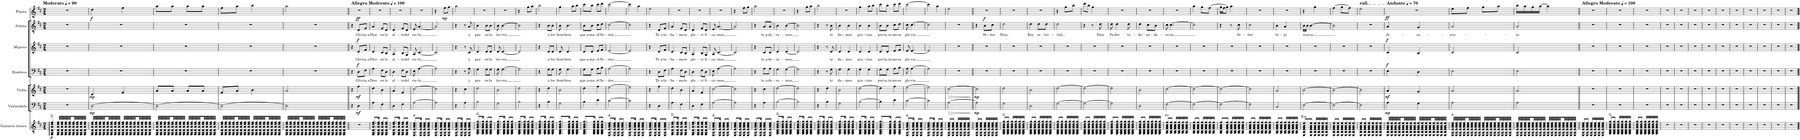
**kern	**dynam	**harte	**kern	**dynam	**kern	**dynam	**kern	**text	**dynam	**kern	**text	**dynam	**kern	**text	**dynam	**kern	**dynam
*part7	*part7	*part7	*part6	*part6	*part5	*part5	*part4	*part4	*part4	*part3	*part3	*part3	*part2	*part2	*part2	*part1	*part1
*staff7	*staff7	*	*staff6	*staff6	*staff5	*staff5	*staff4	*staff4	*staff4	*staff3	*staff3	*staff3	*staff2	*staff2	*staff2	*staff1	*staff1
*I"Guitarra clásica	*	*	*I"Violonchelo	*	*I"Violín	*	*I"Hombres	*	*	*I"Mujeres	*	*	*I"Solista	*	*	*I"Flauta	*
*I'Guit.	*	*	*I'Vc.	*	*I'Vln.	*	*I'H.	*	*	*	*	*	*I'Sl.	*	*	*I'Fl.	*
*clefGv2	*	*	*clefF4	*	*clefG2	*	*clefF4	*	*	*clefG2	*	*	*clefGv2	*	*	*clefG2	*
*k[f#c#]	*	*	*k[f#c#]	*	*k[f#c#]	*	*k[f#c#]	*	*	*k[f#c#]	*	*	*k[f#c#]	*	*	*k[f#c#]	*
*M2/4	*	*	*M2/4	*	*M2/4	*	*M2/4	*	*	*M2/4	*	*	*M2/4	*	*	*M2/4	*
*MM90	*	*	*MM90	*	*MM90	*	*MM90	*	*	*MM90	*	*	*MM90	*	*	*MM90	*
=1	=1	=1	=1	=1	=1	=1	=1	=1	=1	=1	=1	=1	=1	=1	=1	=1	=1
!	!	!	!	!	!	!	!	!	!	!	!	!	!	!	!	!LO:TX:a:B:t=Moderato	!
!	!LO:DY:b	!	!	!	!	!	!	!	!	!	!	!	!	!	!	!	!
4FF#/: 4AA/: 4D/: 4A/: 4d/: 4f#/:	p	D:maj	2r	.	2r	.	2r	.	.	2r	.	.	2r	.	.	2r	.
32FF#/ 32AA/ 32D/ 32A/ 32d/ 32f#/LLL	.	.	.	.	.	.	.	.	.	.	.	.	.	.	.	.	.
32FF#/ 32AA/ 32D/ 32A/ 32d/ 32f#/	.	.	.	.	.	.	.	.	.	.	.	.	.	.	.	.	.
32FF#/ 32AA/ 32D/ 32A/ 32d/ 32f#/	.	.	.	.	.	.	.	.	.	.	.	.	.	.	.	.	.
32FF#/ 32AA/ 32D/ 32A/ 32d/ 32f#/	.	.	.	.	.	.	.	.	.	.	.	.	.	.	.	.	.
32FF#/ 32AA/ 32D/ 32A/ 32d/ 32f#/	.	.	.	.	.	.	.	.	.	.	.	.	.	.	.	.	.
32FF#/ 32AA/ 32D/ 32A/ 32d/ 32f#/	.	.	.	.	.	.	.	.	.	.	.	.	.	.	.	.	.
32FF#/ 32AA/ 32D/ 32A/ 32d/ 32f#/	.	.	.	.	.	.	.	.	.	.	.	.	.	.	.	.	.
32FF#/ 32AA/ 32D/ 32A/ 32d/ 32f#/JJJ	.	.	.	.	.	.	.	.	.	.	.	.	.	.	.	.	.
=2	=2	=2	=2	=2	=2	=2	=2	=2	=2	=2	=2	=2	=2	=2	=2	=2	=2
!	!	!	!	!LO:DY:b	!	!LO:DY:b	!	!	!	!	!	!	!	!	!	!	!LO:DY:b
32FF#/ 32AA/ 32D/ 32A/ 32d/ 32f#/LLL	.	.	[2D\	mp	4d/	mp	2r	.	.	2r	.	.	2r	.	.	4dd\	f
32FF#/ 32AA/ 32D/ 32A/ 32d/ 32f#/	.	.	.	.	.	.	.	.	.	.	.	.	.	.	.	.	.
32FF#/ 32AA/ 32D/ 32A/ 32d/ 32f#/	.	.	.	.	.	.	.	.	.	.	.	.	.	.	.	.	.
32FF#/ 32AA/ 32D/ 32A/ 32d/ 32f#/	.	.	.	.	.	.	.	.	.	.	.	.	.	.	.	.	.
32FF#/ 32AA/ 32D/ 32A/ 32d/ 32f#/	.	.	.	.	.	.	.	.	.	.	.	.	.	.	.	.	.
32FF#/ 32AA/ 32D/ 32A/ 32d/ 32f#/	.	.	.	.	.	.	.	.	.	.	.	.	.	.	.	.	.
32FF#/ 32AA/ 32D/ 32A/ 32d/ 32f#/	.	.	.	.	.	.	.	.	.	.	.	.	.	.	.	.	.
32FF#/ 32AA/ 32D/ 32A/ 32d/ 32f#/JJJ	.	.	.	.	.	.	.	.	.	.	.	.	.	.	.	.	.
32FF#/ 32AA/ 32D/ 32A/ 32d/ 32f#/LLL	.	.	.	.	4f#/	.	.	.	.	.	.	.	.	.	.	4ff#\	.
32FF#/ 32AA/ 32D/ 32A/ 32d/ 32f#/	.	.	.	.	.	.	.	.	.	.	.	.	.	.	.	.	.
32FF#/ 32AA/ 32D/ 32A/ 32d/ 32f#/	.	.	.	.	.	.	.	.	.	.	.	.	.	.	.	.	.
32FF#/ 32AA/ 32D/ 32A/ 32d/ 32f#/	.	.	.	.	.	.	.	.	.	.	.	.	.	.	.	.	.
32FF#/ 32AA/ 32D/ 32A/ 32d/ 32f#/	.	.	.	.	.	.	.	.	.	.	.	.	.	.	.	.	.
32FF#/ 32AA/ 32D/ 32A/ 32d/ 32f#/	.	.	.	.	.	.	.	.	.	.	.	.	.	.	.	.	.
32FF#/ 32AA/ 32D/ 32A/ 32d/ 32f#/	.	.	.	.	.	.	.	.	.	.	.	.	.	.	.	.	.
32FF#/ 32AA/ 32D/ 32A/ 32d/ 32f#/JJJ	.	.	.	.	.	.	.	.	.	.	.	.	.	.	.	.	.
=3	=3	=3	=3	=3	=3	=3	=3	=3	=3	=3	=3	=3	=3	=3	=3	=3	=3
32FF#/ 32AA/ 32D/ 32A/ 32d/ 32f#/LLL	.	.	2D\_	.	8a/L	.	2r	.	.	2r	.	.	2r	.	.	8aa\L	.
32FF#/ 32AA/ 32D/ 32A/ 32d/ 32f#/	.	.	.	.	.	.	.	.	.	.	.	.	.	.	.	.	.
32FF#/ 32AA/ 32D/ 32A/ 32d/ 32f#/	.	.	.	.	.	.	.	.	.	.	.	.	.	.	.	.	.
32FF#/ 32AA/ 32D/ 32A/ 32d/ 32f#/	.	.	.	.	.	.	.	.	.	.	.	.	.	.	.	.	.
32FF#/ 32AA/ 32D/ 32A/ 32d/ 32f#/	.	.	.	.	8a/J	.	.	.	.	.	.	.	.	.	.	8aa\J	.
32FF#/ 32AA/ 32D/ 32A/ 32d/ 32f#/	.	.	.	.	.	.	.	.	.	.	.	.	.	.	.	.	.
32FF#/ 32AA/ 32D/ 32A/ 32d/ 32f#/	.	.	.	.	.	.	.	.	.	.	.	.	.	.	.	.	.
32FF#/ 32AA/ 32D/ 32A/ 32d/ 32f#/JJJ	.	.	.	.	.	.	.	.	.	.	.	.	.	.	.	.	.
32FF#/ 32AA/ 32D/ 32A/ 32d/ 32f#/LLL	.	.	.	.	8a/L	.	.	.	.	.	.	.	.	.	.	8aa\L	.
32FF#/ 32AA/ 32D/ 32A/ 32d/ 32f#/	.	.	.	.	.	.	.	.	.	.	.	.	.	.	.	.	.
32FF#/ 32AA/ 32D/ 32A/ 32d/ 32f#/	.	.	.	.	.	.	.	.	.	.	.	.	.	.	.	.	.
32FF#/ 32AA/ 32D/ 32A/ 32d/ 32f#/	.	.	.	.	.	.	.	.	.	.	.	.	.	.	.	.	.
32FF#/ 32AA/ 32D/ 32A/ 32d/ 32f#/	.	.	.	.	8a/J	.	.	.	.	.	.	.	.	.	.	8aa\J	.
32FF#/ 32AA/ 32D/ 32A/ 32d/ 32f#/	.	.	.	.	.	.	.	.	.	.	.	.	.	.	.	.	.
32FF#/ 32AA/ 32D/ 32A/ 32d/ 32f#/	.	.	.	.	.	.	.	.	.	.	.	.	.	.	.	.	.
32FF#/ 32AA/ 32D/ 32A/ 32d/ 32f#/JJJ	.	.	.	.	.	.	.	.	.	.	.	.	.	.	.	.	.
=4	=4	=4	=4	=4	=4	=4	=4	=4	=4	=4	=4	=4	=4	=4	=4	=4	=4
32FF#/ 32AA/ 32D/ 32A/ 32d/ 32f#/LLL	.	.	2D\_	.	8f#/L	.	2r	.	.	2r	.	.	2r	.	.	8ff#\L	.
32FF#/ 32AA/ 32D/ 32A/ 32d/ 32f#/	.	.	.	.	.	.	.	.	.	.	.	.	.	.	.	.	.
32FF#/ 32AA/ 32D/ 32A/ 32d/ 32f#/	.	.	.	.	.	.	.	.	.	.	.	.	.	.	.	.	.
32FF#/ 32AA/ 32D/ 32A/ 32d/ 32f#/	.	.	.	.	.	.	.	.	.	.	.	.	.	.	.	.	.
32FF#/ 32AA/ 32D/ 32A/ 32d/ 32f#/	.	.	.	.	8a/J	.	.	.	.	.	.	.	.	.	.	8aa\J	.
32FF#/ 32AA/ 32D/ 32A/ 32d/ 32f#/	.	.	.	.	.	.	.	.	.	.	.	.	.	.	.	.	.
32FF#/ 32AA/ 32D/ 32A/ 32d/ 32f#/	.	.	.	.	.	.	.	.	.	.	.	.	.	.	.	.	.
32FF#/ 32AA/ 32D/ 32A/ 32d/ 32f#/JJJ	.	.	.	.	.	.	.	.	.	.	.	.	.	.	.	.	.
32FF#/ 32AA/ 32D/ 32A/ 32d/ 32f#/LLL	.	.	.	.	4b\	.	.	.	.	.	.	.	.	.	.	4bb\	.
32FF#/ 32AA/ 32D/ 32A/ 32d/ 32f#/	.	.	.	.	.	.	.	.	.	.	.	.	.	.	.	.	.
32FF#/ 32AA/ 32D/ 32A/ 32d/ 32f#/	.	.	.	.	.	.	.	.	.	.	.	.	.	.	.	.	.
32FF#/ 32AA/ 32D/ 32A/ 32d/ 32f#/	.	.	.	.	.	.	.	.	.	.	.	.	.	.	.	.	.
32FF#/ 32AA/ 32D/ 32A/ 32d/ 32f#/	.	.	.	.	.	.	.	.	.	.	.	.	.	.	.	.	.
32FF#/ 32AA/ 32D/ 32A/ 32d/ 32f#/	.	.	.	.	.	.	.	.	.	.	.	.	.	.	.	.	.
32FF#/ 32AA/ 32D/ 32A/ 32d/ 32f#/	.	.	.	.	.	.	.	.	.	.	.	.	.	.	.	.	.
32FF#/ 32AA/ 32D/ 32A/ 32d/ 32f#/JJJ	.	.	.	.	.	.	.	.	.	.	.	.	.	.	.	.	.
=5	=5	=5	=5	=5	=5	=5	=5	=5	=5	=5	=5	=5	=5	=5	=5	=5	=5
32FF#/ 32AA/ 32D/ 32A/ 32d/ 32f#/LLL	.	.	2D\]	.	2a/	.	2r	.	.	2r	.	.	2r	.	.	2aa\	.
32FF#/ 32AA/ 32D/ 32A/ 32d/ 32f#/	.	.	.	.	.	.	.	.	.	.	.	.	.	.	.	.	.
32FF#/ 32AA/ 32D/ 32A/ 32d/ 32f#/	.	.	.	.	.	.	.	.	.	.	.	.	.	.	.	.	.
32FF#/ 32AA/ 32D/ 32A/ 32d/ 32f#/	.	.	.	.	.	.	.	.	.	.	.	.	.	.	.	.	.
32FF#/ 32AA/ 32D/ 32A/ 32d/ 32f#/	.	.	.	.	.	.	.	.	.	.	.	.	.	.	.	.	.
32FF#/ 32AA/ 32D/ 32A/ 32d/ 32f#/	.	.	.	.	.	.	.	.	.	.	.	.	.	.	.	.	.
32FF#/ 32AA/ 32D/ 32A/ 32d/ 32f#/	.	.	.	.	.	.	.	.	.	.	.	.	.	.	.	.	.
32FF#/ 32AA/ 32D/ 32A/ 32d/ 32f#/JJJ	.	.	.	.	.	.	.	.	.	.	.	.	.	.	.	.	.
32FF#/ 32AA/ 32D/ 32A/ 32d/ 32f#/LLL	.	.	.	.	.	.	.	.	.	.	.	.	.	.	.	.	.
32FF#/ 32AA/ 32D/ 32A/ 32d/ 32f#/	.	.	.	.	.	.	.	.	.	.	.	.	.	.	.	.	.
32FF#/ 32AA/ 32D/ 32A/ 32d/ 32f#/	.	.	.	.	.	.	.	.	.	.	.	.	.	.	.	.	.
32FF#/ 32AA/ 32D/ 32A/ 32d/ 32f#/	.	.	.	.	.	.	.	.	.	.	.	.	.	.	.	.	.
32FF#/ 32AA/ 32D/ 32A/ 32d/ 32f#/	.	.	.	.	.	.	.	.	.	.	.	.	.	.	.	.	.
32FF#/ 32AA/ 32D/ 32A/ 32d/ 32f#/	.	.	.	.	.	.	.	.	.	.	.	.	.	.	.	.	.
32FF#/ 32AA/ 32D/ 32A/ 32d/ 32f#/	.	.	.	.	.	.	.	.	.	.	.	.	.	.	.	.	.
32FF#/ 32AA/ 32D/ 32A/ 32d/ 32f#/JJJ	.	.	.	.	.	.	.	.	.	.	.	.	.	.	.	.	.
=6||	=6||	=6||	=6||	=6||	=6||	=6||	=6||	=6||	=6||	=6||	=6||	=6||	=6||	=6||	=6||	=6||	=6||
*	*	*	*	*	*	*	*	*	*	*	*	*	*	*	*	*MM100	*
!	!	!	!	!	!	!	!	!	!	!	!	!	!	!	!	!LO:TX:a:B:t=Allegro Moderato	!
2r	.	.	4r	.	4r	.	4r	.	.	4r	.	.	4r	.	.	2r	.
!	!	!	!	!LO:DY:b	!	!LO:DY:b	!	!LO:LY:b	!LO:DY:a	!	!LO:LY:b	!LO:DY:a	!	!LO:LY:b	!LO:DY:a	!	!
.	.	.	4D\	mf	4ff#\	mf	8D\L	Glo	f	8d/L	Glo	f	8D/L	Glo	ff	.	.
!	!	!	!	!	!	!	!	!LO:LY:b	!	!	!LO:LY:b	!	!	!LO:LY:b	!	!	!
.	.	.	.	.	.	.	8F#\J	ria a	.	8f#/J	ria a	.	8F#/J	ria a	.	.	.
=7	=7	=7	=7	=7	=7	=7	=7	=7	=7	=7	=7	=7	=7	=7	=7	=7	=7
!	!	!	!	!	!	!	!	!LO:LY:b	!	!	!LO:LY:b	!	!	!LO:LY:b	!	!	!
8.FF#/ 8.AA/ 8.D/ 8.A/ 8.d/ 8.f#/L	.	.	4A\	.	4dd\	.	4A\	Dios	.	4d/	Dios	.	4A/	Dios	.	2r	.
16FF#/ 16AA/ 16D/ 16A/ 16d/ 16f#/Jk	.	.	.	.	.	.	.	.	.	.	.	.	.	.	.	.	.
!	!	!	!	!	!	!	!	!LO:LY:b	!	!	!LO:LY:b	!	!	!LO:LY:b	!	!	!
8FF#/ 8AA/ 8D/ 8A/ 8d/ 8f#/L	.	.	4F#\	.	4b\	.	8F#\L	en	.	8c#/L	en	.	8F#/L	en	.	.	.
!	!	!	!	!	!	!	!	!LO:LY:b	!	!	!LO:LY:b	!	!	!LO:LY:b	!	!	!
8FF#/ 8AA/ 8D/ 8A/ 8d/ 8f#/J	.	.	.	.	.	.	8D\J	lo	.	8B/J	lo	.	8D/J	lo	.	.	.
=8	=8	=8	=8	=8	=8	=8	=8	=8	=8	=8	=8	=8	=8	=8	=8	=8	=8
!	!	!	!	!	!	!	!	!LO:LY:b	!	!	!LO:LY:b	!	!	!LO:LY:b	!	!	!
8.FF#/ 8.AA/ 8.D/ 8.A/ 8.d/ 8.f#/L	.	.	4D\	.	4a/	.	4D\	al-	.	4A/	al-	.	4D/	al-	.	2r	.
16FF#/ 16AA/ 16D/ 16A/ 16d/ 16f#/Jk	.	.	.	.	.	.	.	.	.	.	.	.	.	.	.	.	.
!	!	!	!	!	!	!	!	!LO:LY:b	!	!	!LO:LY:b	!	!	!LO:LY:b	!	!	!
8FF#/ 8AA/ 8D/ 8A/ 8d/ 8f#/L	.	.	4F#\	.	4f#/	.	8F#\L	-to	.	8B/L	-to	.	8F#/L	-to	.	.	.
!	!	!	!	!	!	!	!	!LO:LY:b	!	!	!LO:LY:b	!	!	!LO:LY:b	!	!	!
8FF#/ 8AA/ 8D/ 8A/ 8d/ 8f#/J	.	.	.	.	.	.	8D\J	del	.	8G/J	del	.	8D/J	del	.	.	.
=9	=9	=9	=9	=9	=9	=9	=9	=9	=9	=9	=9	=9	=9	=9	=9	=9	=9
!	!	!	!	!	!	!	!	!LO:LY:b	!	!	!LO:LY:b	!	!	!LO:LY:b	!	!	!
8.EE/ 8.AA/ 8.E/ 8.A/ 8.c#/ 8.e/L	.	A:maj	[2A\	.	[2cc#\	.	8E\	cie-	.	8A/	cie-	.	8E/	cie-	.	2r	.
!	!	!	!	!	!	!	!	!LO:LY:b	!	!	!LO:LY:b	!	!	!LO:LY:b	!	!	!
.	.	.	.	.	.	.	[4.A\	-lo	.	[4.c#/	-lo	.	[4.A/	-lo	.	.	.
16EE/ 16AA/ 16E/ 16A/ 16c#/ 16e/Jk	.	.	.	.	.	.	.	.	.	.	.	.	.	.	.	.	.
8EE/ 8AA/ 8E/ 8A/ 8c#/ 8e/L	.	.	.	.	.	.	.	.	.	.	.	.	.	.	.	.	.
8EE/ 8AA/ 8E/ 8A/ 8c#/ 8e/J	.	.	.	.	.	.	.	.	.	.	.	.	.	.	.	.	.
=10	=10	=10	=10	=10	=10	=10	=10	=10	=10	=10	=10	=10	=10	=10	=10	=10	=10
8.EE/ 8.AA/ 8.E/ 8.A/ 8.c#/ 8.e/L	.	.	2A\]	.	2cc#\]	.	2A\]	.	.	2c#/]	.	.	2A/]	.	.	4r	.
16EE/ 16AA/ 16E/ 16A/ 16c#/ 16e/Jk	.	.	.	.	.	.	.	.	.	.	.	.	.	.	.	.	.
!	!	!	!	!	!	!	!	!	!	!	!	!	!	!	!	!	!LO:DY:b
8EE/ 8AA/ 8E/ 8A/ 8c#/ 8e/L	.	.	.	.	.	.	.	.	.	.	.	.	.	.	.	8ff#\L	mp
8EE/ 8AA/ 8E/ 8A/ 8c#/ 8e/J	.	.	.	.	.	.	.	.	.	.	.	.	.	.	.	8gg\J	.
=11	=11	=11	=11	=11	=11	=11	=11	=11	=11	=11	=11	=11	=11	=11	=11	=11	=11
8.EE/ 8.AA/ 8.E/ 8.A/ 8.c#/ 8.e/L	.	.	4r	.	4r	.	4r	.	.	4r	.	.	4r	.	.	2aa\	.
16EE/ 16AA/ 16E/ 16A/ 16c#/ 16e/Jk	.	.	.	.	.	.	.	.	.	.	.	.	.	.	.	.	.
8EE/ 8AA/ 8E/ 8A/ 8c#/ 8e/L	.	.	4A\	.	4cc#\	.	8r	.	.	8r	.	.	8r	.	.	.	.
!	!	!	!	!	!	!	!	!LO:LY:b	!	!	!LO:LY:b	!	!	!LO:LY:b	!	!	!
8EE/ 8AA/ 8E/ 8A/ 8c#/ 8e/J	.	.	.	.	.	.	8A\	y	.	8c#/	y	.	8A/	y	.	.	.
=12	=12	=12	=12	=12	=12	=12	=12	=12	=12	=12	=12	=12	=12	=12	=12	=12	=12
!	!	!	!	!	!	!	!	!LO:LY:b	!	!	!LO:LY:b	!	!	!LO:LY:b	!	!	!
8.GG/ 8.BB/ 8.D/ 8.G/ 8.B/ 8.d/ 8.g/L	.	G:maj	2B\	.	2dd\	.	4G\	paz	.	4d/	paz	.	4B\	paz	.	2r	.
16GG/ 16BB/ 16D/ 16G/ 16B/ 16d/ 16g/Jk	.	.	.	.	.	.	.	.	.	.	.	.	.	.	.	.	.
!	!	!	!	!	!	!	!	!LO:LY:b	!	!	!LO:LY:b	!	!	!LO:LY:b	!	!	!
8GG/ 8BB/ 8D/ 8G/ 8B/ 8d/ 8g/L	.	.	.	.	.	.	8G\L	en	.	8d/L	en	.	8B\L	en	.	.	.
!	!	!	!	!	!	!	!	!LO:LY:b	!	!	!LO:LY:b	!	!	!LO:LY:b	!	!	!
8GG/ 8BB/ 8D/ 8G/ 8B/ 8d/ 8g/J	.	.	.	.	.	.	8G\J	la	.	8d/J	la	.	8B\J	la	.	.	.
=13	=13	=13	=13	=13	=13	=13	=13	=13	=13	=13	=13	=13	=13	=13	=13	=13	=13
!	!	!	!	!	!	!	!	!LO:LY:b	!	!	!LO:LY:b	!	!	!LO:LY:b	!	!	!
8.GG/ 8.BB/ 8.D/ 8.G/ 8.B/ 8.d/ 8.g/L	.	.	2G\	.	2b\	.	8G\	tie-	.	8d/	tie-	.	8B\	tie-	.	2r	.
!	!	!	!	!	!	!	!	!LO:LY:b	!	!	!LO:LY:b	!	!	!LO:LY:b	!	!	!
.	.	.	.	.	.	.	[4.G\	-rra	.	[4.d/	-rra	.	[4.B\	-rra	.	.	.
16GG/ 16BB/ 16D/ 16G/ 16B/ 16d/ 16g/Jk	.	.	.	.	.	.	.	.	.	.	.	.	.	.	.	.	.
8GG/ 8BB/ 8D/ 8G/ 8B/ 8d/ 8g/L	.	.	.	.	.	.	.	.	.	.	.	.	.	.	.	.	.
8GG/ 8BB/ 8D/ 8G/ 8B/ 8d/ 8g/J	.	.	.	.	.	.	.	.	.	.	.	.	.	.	.	.	.
=14	=14	=14	=14	=14	=14	=14	=14	=14	=14	=14	=14	=14	=14	=14	=14	=14	=14
8.GG/ 8.BB/ 8.D/ 8.G/ 8.B/ 8.d/ 8.g/L	.	.	2B\	.	2dd\	.	2G\]	.	.	2d/]	.	.	2B\]	.	.	4r	.
16GG/ 16BB/ 16D/ 16G/ 16B/ 16d/ 16g/Jk	.	.	.	.	.	.	.	.	.	.	.	.	.	.	.	.	.
8GG/ 8BB/ 8D/ 8G/ 8B/ 8d/ 8g/L	.	.	.	.	.	.	.	.	.	.	.	.	.	.	.	8gg\L	.
8GG/ 8BB/ 8D/ 8G/ 8B/ 8d/ 8g/J	.	.	.	.	.	.	.	.	.	.	.	.	.	.	.	8aa\J	.
=15	=15	=15	=15	=15	=15	=15	=15	=15	=15	=15	=15	=15	=15	=15	=15	=15	=15
8.GG/ 8.BB/ 8.D/ 8.G/ 8.B/ 8.d/ 8.g/L	.	.	4r	.	4r	.	4r	.	.	4r	.	.	4r	.	.	2bb\	.
16GG/ 16BB/ 16D/ 16G/ 16B/ 16d/ 16g/Jk	.	.	.	.	.	.	.	.	.	.	.	.	.	.	.	.	.
!	!	!	!	!	!	!	!	!LO:LY:b	!	!	!LO:LY:b	!	!	!LO:LY:b	!	!	!
8GG/ 8BB/ 8D/ 8G/ 8B/ 8d/ 8g/L	.	.	4B\	.	4dd\	.	8G\L	a	.	8d/L	a	.	8B\L	a	.	.	.
!	!	!	!	!	!	!	!	!LO:LY:b	!	!	!LO:LY:b	!	!	!LO:LY:b	!	!	!
8GG/ 8BB/ 8D/ 8G/ 8B/ 8d/ 8g/J	.	.	.	.	.	.	8G\J	los	.	8d/J	los	.	8B\J	los	.	.	.
=16	=16	=16	=16	=16	=16	=16	=16	=16	=16	=16	=16	=16	=16	=16	=16	=16	=16
!	!	!	!	!	!	!	!	!LO:LY:b	!	!	!LO:LY:b	!	!	!LO:LY:b	!	!	!
8.GG/ 8.BB/ 8.D/ 8.G/ 8.B/ 8.d/ 8.g/L	.	.	2G\	.	2b\	.	8G\	hom-	.	8d/	hom-	.	8B\	hom-	.	4gg\	.
!	!	!	!	!	!	!	!	!LO:LY:b	!	!	!LO:LY:b	!	!	!LO:LY:b	!	!	!
.	.	.	.	.	.	.	4.G\	-bres	.	4.d/	-bres	.	4.B\	-bres	.	.	.
16GG/ 16BB/ 16D/ 16G/ 16B/ 16d/ 16g/Jk	.	.	.	.	.	.	.	.	.	.	.	.	.	.	.	.	.
8GG/ 8BB/ 8D/ 8G/ 8B/ 8d/ 8g/L	.	.	.	.	.	.	.	.	.	.	.	.	.	.	.	8aa\L	.
8GG/ 8BB/ 8D/ 8G/ 8B/ 8d/ 8g/J	.	.	.	.	.	.	.	.	.	.	.	.	.	.	.	8bb\J	.
=17	=17	=17	=17	=17	=17	=17	=17	=17	=17	=17	=17	=17	=17	=17	=17	=17	=17
!	!	!	!	!	!	!	!	!LO:LY:b	!	!	!LO:LY:b	!	!	!LO:LY:b	!	!	!
8.GG/ 8.BB/ 8.D/ 8.G/ 8.B/ 8.d/ 8.g/L	.	.	4B\	.	4dd\	.	8G\L	que a	.	8d/L	que a	.	8B\L	que a	.	8ccc#\L	.
!	!	!	!	!	!	!	!	!LO:LY:b	!	!	!LO:LY:b	!	!	!LO:LY:b	!	!	!
.	.	.	.	.	.	.	8G\J	-ma	.	8d/J	-ma	.	8B\J	-ma	.	8bb\J	.
16GG/ 16BB/ 16D/ 16G/ 16B/ 16d/ 16g/Jk	.	.	.	.	.	.	.	.	.	.	.	.	.	.	.	.	.
!	!	!	!	!	!	!	!	!LO:LY:b	!	!	!LO:LY:b	!	!	!LO:LY:b	!	!	!
8GG/ 8BB/ 8D/ 8G/ 8B/ 8d/ 8g/L	.	.	4d\	.	4ff#\	.	8A\L	el	.	8e/L	el	.	8c#\L	el	.	8ccc#\L	.
!	!	!	!	!	!	!	!	!LO:LY:b	!	!	!LO:LY:b	!	!	!LO:LY:b	!	!	!
8GG/ 8BB/ 8D/ 8G/ 8B/ 8d/ 8g/J	.	.	.	.	.	.	8B\J	Se-	.	8f#/J	Se-	.	8d\J	Se-	.	8ddd\J	.
=18	=18	=18	=18	=18	=18	=18	=18	=18	=18	=18	=18	=18	=18	=18	=18	=18	=18
!	!	!	!	!	!	!	!	!LO:LY:b	!	!	!LO:LY:b	!	!	!LO:LY:b	!	!	!
8.EE/ 8.AA/ 8.E/ 8.A/ 8.c#/ 8.e/L	.	A:maj	[2c#\	.	[2ee\	.	[2A\	-ñor.	.	[2e/	-ñor.	.	[2c#\	-ñor.	.	[2ccc#\	.
16EE/ 16AA/ 16E/ 16A/ 16c#/ 16e/Jk	.	.	.	.	.	.	.	.	.	.	.	.	.	.	.	.	.
8EE/ 8AA/ 8E/ 8A/ 8c#/ 8e/L	.	.	.	.	.	.	.	.	.	.	.	.	.	.	.	.	.
8EE/ 8AA/ 8E/ 8A/ 8c#/ 8e/J	.	.	.	.	.	.	.	.	.	.	.	.	.	.	.	.	.
=19	=19	=19	=19	=19	=19	=19	=19	=19	=19	=19	=19	=19	=19	=19	=19	=19	=19
8.EE/ 8.AA/ 8.E/ 8.A/ 8.c#/ 8.e/L	.	.	2c#\]	.	2ee\]	.	2A\]	.	.	2e/]	.	.	2c#\]	.	.	4ccc#\]	.
16EE/ 16AA/ 16E/ 16A/ 16c#/ 16e/Jk	.	.	.	.	.	.	.	.	.	.	.	.	.	.	.	.	.
8EE/ 8AA/ 8E/ 8A/ 8c#/ 8e/L	.	.	.	.	.	.	.	.	.	.	.	.	.	.	.	4aa\	.
8EE/ 8AA/ 8E/ 8A/ 8c#/ 8e/J	.	.	.	.	.	.	.	.	.	.	.	.	.	.	.	.	.
=20	=20	=20	=20	=20	=20	=20	=20	=20	=20	=20	=20	=20	=20	=20	=20	=20	=20
8.EE/ 8.AA/ 8.E/ 8.A/ 8.c#/ 8.e/L	.	.	4r	.	4r	.	4r	.	.	4r	.	.	4r	.	.	2ee\	.
16EE/ 16AA/ 16E/ 16A/ 16c#/ 16e/Jk	.	.	.	.	.	.	.	.	.	.	.	.	.	.	.	.	.
!	!	!	!	!	!	!	!	!LO:LY:b	!	!	!LO:LY:b	!	!	!LO:LY:b	!	!	!
8EE/ 8AA/ 8E/ 8A/ 8c#/ 8e/L	.	.	4D\	.	4ff#\	.	8D\L	Te a	.	8d/L	Te a	.	8D/L	Te a	.	.	.
!	!	!	!	!	!	!	!	!LO:LY:b	!	!	!LO:LY:b	!	!	!LO:LY:b	!	!	!
8EE/ 8AA/ 8E/ 8A/ 8c#/ 8e/J	.	.	.	.	.	.	8F#\J	-la-	.	8f#/J	-la-	.	8F#/J	-la-	.	.	.
=21	=21	=21	=21	=21	=21	=21	=21	=21	=21	=21	=21	=21	=21	=21	=21	=21	=21
!	!	!	!	!	!	!	!	!LO:LY:b	!	!	!LO:LY:b	!	!	!LO:LY:b	!	!	!
8.FF#/ 8.AA/ 8.D/ 8.A/ 8.d/ 8.f#/L	.	D:maj	4A\	.	4dd\	.	4A\	-ba-	.	4d/	-ba-	.	4A/	-ba-	.	2r	.
16FF#/ 16AA/ 16D/ 16A/ 16d/ 16f#/Jk	.	.	.	.	.	.	.	.	.	.	.	.	.	.	.	.	.
!	!	!	!	!	!	!	!	!LO:LY:b	!	!	!LO:LY:b	!	!	!LO:LY:b	!	!	!
8FF#/ 8AA/ 8D/ 8A/ 8d/ 8f#/L	.	.	4F#\	.	4b\	.	8F#\L	-mo	.	8c#/L	-mo	.	8F#/L	-mo	.	.	.
!	!	!	!	!	!	!	!	!LO:LY:b	!	!	!LO:LY:b	!	!	!LO:LY:b	!	!	!
8FF#/ 8AA/ 8D/ 8A/ 8d/ 8f#/J	.	.	.	.	.	.	8D\J	te	.	8B/J	te	.	8D/J	te	.	.	.
=22	=22	=22	=22	=22	=22	=22	=22	=22	=22	=22	=22	=22	=22	=22	=22	=22	=22
!	!	!	!	!	!	!	!	!LO:LY:b	!	!	!LO:LY:b	!	!	!LO:LY:b	!	!	!
8.FF#/ 8.AA/ 8.D/ 8.A/ 8.d/ 8.f#/L	.	.	4D\	.	4a/	.	4D\	glo-	.	4A/	glo-	.	4D/	glo-	.	2r	.
16FF#/ 16AA/ 16D/ 16A/ 16d/ 16f#/Jk	.	.	.	.	.	.	.	.	.	.	.	.	.	.	.	.	.
!	!	!	!	!	!	!	!	!LO:LY:b	!	!	!LO:LY:b	!	!	!LO:LY:b	!	!	!
8FF#/ 8AA/ 8D/ 8A/ 8d/ 8f#/L	.	.	4F#\	.	4f#/	.	8F#\L	-ri-	.	8B/L	-ri-	.	8F#/L	-ri-	.	.	.
!	!	!	!	!	!	!	!	!LO:LY:b	!	!	!LO:LY:b	!	!	!LO:LY:b	!	!	!
8FF#/ 8AA/ 8D/ 8A/ 8d/ 8f#/J	.	.	.	.	.	.	8D\J	-fi-	.	8G/J	-fi-	.	8D/J	-fi-	.	.	.
=23	=23	=23	=23	=23	=23	=23	=23	=23	=23	=23	=23	=23	=23	=23	=23	=23	=23
!	!	!	!	!	!	!	!	!LO:LY:b	!	!	!LO:LY:b	!	!	!LO:LY:b	!	!	!
8.EE/ 8.AA/ 8.E/ 8.A/ 8.c#/ 8.e/L	.	A:maj	[2A\	.	[2cc#\	.	8E\	-ca-	.	8A/	-ca-	.	8E/	-ca-	.	2r	.
!	!	!	!	!	!	!	!	!LO:LY:b	!	!	!LO:LY:b	!	!	!LO:LY:b	!	!	!
.	.	.	.	.	.	.	[4.A\	-mos	.	[4.c#/	-mos	.	[4.A/	-mos	.	.	.
16EE/ 16AA/ 16E/ 16A/ 16c#/ 16e/Jk	.	.	.	.	.	.	.	.	.	.	.	.	.	.	.	.	.
8EE/ 8AA/ 8E/ 8A/ 8c#/ 8e/L	.	.	.	.	.	.	.	.	.	.	.	.	.	.	.	.	.
8EE/ 8AA/ 8E/ 8A/ 8c#/ 8e/J	.	.	.	.	.	.	.	.	.	.	.	.	.	.	.	.	.
=24	=24	=24	=24	=24	=24	=24	=24	=24	=24	=24	=24	=24	=24	=24	=24	=24	=24
8.EE/ 8.AA/ 8.E/ 8.A/ 8.c#/ 8.e/L	.	.	2A\]	.	2cc#\]	.	2A\]	.	.	2c#/]	.	.	2A/]	.	.	4r	.
16EE/ 16AA/ 16E/ 16A/ 16c#/ 16e/Jk	.	.	.	.	.	.	.	.	.	.	.	.	.	.	.	.	.
8EE/ 8AA/ 8E/ 8A/ 8c#/ 8e/L	.	.	.	.	.	.	.	.	.	.	.	.	.	.	.	8ff#\L	.
8EE/ 8AA/ 8E/ 8A/ 8c#/ 8e/J	.	.	.	.	.	.	.	.	.	.	.	.	.	.	.	8gg\J	.
=25	=25	=25	=25	=25	=25	=25	=25	=25	=25	=25	=25	=25	=25	=25	=25	=25	=25
8.EE/ 8.AA/ 8.E/ 8.A/ 8.c#/ 8.e/L	.	.	4r	.	4r	.	4r	.	.	4r	.	.	4r	.	.	2aa\	.
16EE/ 16AA/ 16E/ 16A/ 16c#/ 16e/Jk	.	.	.	.	.	.	.	.	.	.	.	.	.	.	.	.	.
!	!	!	!	!	!	!	!	!LO:LY:b	!	!	!LO:LY:b	!	!	!LO:LY:b	!	!	!
8EE/ 8AA/ 8E/ 8A/ 8c#/ 8e/L	.	.	4A\	.	4cc#\	.	8A\L	te a	.	8c#/L	te a	.	8A/L	te a	.	.	.
!	!	!	!	!	!	!	!	!LO:LY:b	!	!	!LO:LY:b	!	!	!LO:LY:b	!	!	!
8EE/ 8AA/ 8E/ 8A/ 8c#/ 8e/J	.	.	.	.	.	.	8A\J	-do-	.	8c#/J	-do-	.	8A/J	-do-	.	.	.
=26	=26	=26	=26	=26	=26	=26	=26	=26	=26	=26	=26	=26	=26	=26	=26	=26	=26
!	!	!	!	!	!	!	!	!LO:LY:b	!	!	!LO:LY:b	!	!	!LO:LY:b	!	!	!
8.GG/ 8.BB/ 8.D/ 8.G/ 8.B/ 8.d/ 8.g/L	.	G:maj	[2B\	.	[2dd\	.	4G\	-ra-	.	4d/	-ra-	.	4B\	-ra-	.	2r	.
16GG/ 16BB/ 16D/ 16G/ 16B/ 16d/ 16g/Jk	.	.	.	.	.	.	.	.	.	.	.	.	.	.	.	.	.
!	!	!	!	!	!	!	!	!LO:LY:b	!	!	!LO:LY:b	!	!	!LO:LY:b	!	!	!
8GG/ 8BB/ 8D/ 8G/ 8B/ 8d/ 8g/L	.	.	.	.	.	.	[4G\	-mos,	.	[4d/	-mos,	.	[4B\	-mos,	.	.	.
8GG/ 8BB/ 8D/ 8G/ 8B/ 8d/ 8g/J	.	.	.	.	.	.	.	.	.	.	.	.	.	.	.	.	.
=27	=27	=27	=27	=27	=27	=27	=27	=27	=27	=27	=27	=27	=27	=27	=27	=27	=27
8.GG/ 8.BB/ 8.D/ 8.G/ 8.B/ 8.d/ 8.g/L	.	.	2B\]	.	2dd\]	.	2G\]	.	.	2d/]	.	.	2B\]	.	.	4r	.
16GG/ 16BB/ 16D/ 16G/ 16B/ 16d/ 16g/Jk	.	.	.	.	.	.	.	.	.	.	.	.	.	.	.	.	.
8GG/ 8BB/ 8D/ 8G/ 8B/ 8d/ 8g/L	.	.	.	.	.	.	.	.	.	.	.	.	.	.	.	8gg\L	.
8GG/ 8BB/ 8D/ 8G/ 8B/ 8d/ 8g/J	.	.	.	.	.	.	.	.	.	.	.	.	.	.	.	8aa\J	.
=28	=28	=28	=28	=28	=28	=28	=28	=28	=28	=28	=28	=28	=28	=28	=28	=28	=28
8.GG/ 8.BB/ 8.D/ 8.G/ 8.B/ 8.d/ 8.g/L	.	.	4r	.	4r	.	4r	.	.	4r	.	.	4r	.	.	2bb\	.
16GG/ 16BB/ 16D/ 16G/ 16B/ 16d/ 16g/Jk	.	.	.	.	.	.	.	.	.	.	.	.	.	.	.	.	.
8GG/ 8BB/ 8D/ 8G/ 8B/ 8d/ 8g/L	.	.	4B\	.	4dd\	.	8r	.	.	8r	.	.	8r	.	.	.	.
!	!	!	!	!	!	!	!	!LO:LY:b	!	!	!LO:LY:b	!	!	!LO:LY:b	!	!	!
8GG/ 8BB/ 8D/ 8G/ 8B/ 8d/ 8g/J	.	.	.	.	.	.	8G\	te	.	8d/	te	.	8B\	te	.	.	.
=29	=29	=29	=29	=29	=29	=29	=29	=29	=29	=29	=29	=29	=29	=29	=29	=29	=29
!	!	!	!	!	!	!	!	!LO:LY:b	!	!	!LO:LY:b	!	!	!LO:LY:b	!	!	!
8.GG/ 8.BB/ 8.D/ 8.G/ 8.B/ 8.d/ 8.g/L	.	.	2G\	.	2b\	.	4G\	da-	.	4d/	da-	.	4B\	da-	.	2r	.
16GG/ 16BB/ 16D/ 16G/ 16B/ 16d/ 16g/Jk	.	.	.	.	.	.	.	.	.	.	.	.	.	.	.	.	.
!	!	!	!	!	!	!	!	!LO:LY:b	!	!	!LO:LY:b	!	!	!LO:LY:b	!	!	!
8GG/ 8BB/ 8D/ 8G/ 8B/ 8d/ 8g/L	.	.	.	.	.	.	4G\	-mos	.	4d/	-mos	.	4B\	-mos	.	.	.
8GG/ 8BB/ 8D/ 8G/ 8B/ 8d/ 8g/J	.	.	.	.	.	.	.	.	.	.	.	.	.	.	.	.	.
=30	=30	=30	=30	=30	=30	=30	=30	=30	=30	=30	=30	=30	=30	=30	=30	=30	=30
!	!	!	!	!	!	!	!	!LO:LY:b	!	!	!LO:LY:b	!	!	!LO:LY:b	!	!	!
8.GG/ 8.BB/ 8.D/ 8.G/ 8.B/ 8.d/ 8.g/L	.	.	[2B\	.	[2dd\	.	4G\	gra-	.	4d/	gra-	.	4B\	gra-	.	4gg\	.
16GG/ 16BB/ 16D/ 16G/ 16B/ 16d/ 16g/Jk	.	.	.	.	.	.	.	.	.	.	.	.	.	.	.	.	.
!	!	!	!	!	!	!	!	!LO:LY:b	!	!	!LO:LY:b	!	!	!LO:LY:b	!	!	!
8GG/ 8BB/ 8D/ 8G/ 8B/ 8d/ 8g/L	.	.	.	.	.	.	4G\	-cias	.	4d/	-cias	.	4B\	-cias	.	8aa\L	.
8GG/ 8BB/ 8D/ 8G/ 8B/ 8d/ 8g/J	.	.	.	.	.	.	.	.	.	.	.	.	.	.	.	8bb\J	.
=31	=31	=31	=31	=31	=31	=31	=31	=31	=31	=31	=31	=31	=31	=31	=31	=31	=31
!	!	!	!	!	!	!	!	!LO:LY:b	!	!	!LO:LY:b	!	!	!LO:LY:b	!	!	!
8.GG/ 8.BB/ 8.D/ 8.G/ 8.B/ 8.d/ 8.g/L	.	.	4B\]	.	4dd\]	.	8G\L	por	.	8d/L	por	.	8B\L	por	.	8ccc#\L	.
!	!	!	!	!	!	!	!	!LO:LY:b	!	!	!LO:LY:b	!	!	!LO:LY:b	!	!	!
.	.	.	.	.	.	.	8G\J	tu in	.	8d/J	tu in	.	8B\J	tu in	.	8bb\J	.
16GG/ 16BB/ 16D/ 16G/ 16B/ 16d/ 16g/Jk	.	.	.	.	.	.	.	.	.	.	.	.	.	.	.	.	.
!	!	!	!	!	!	!	!	!LO:LY:b	!	!	!LO:LY:b	!	!	!LO:LY:b	!	!	!
8GG/ 8BB/ 8D/ 8G/ 8B/ 8d/ 8g/L	.	.	4d\	.	4ff#\	.	8A\L	-me-	.	8e/L	-me-	.	8c#\L	-me-	.	8ccc#\L	.
!	!	!	!	!	!	!	!	!LO:LY:b	!	!	!LO:LY:b	!	!	!LO:LY:b	!	!	!
8GG/ 8BB/ 8D/ 8G/ 8B/ 8d/ 8g/J	.	.	.	.	.	.	8B\J	-sa	.	8f#/J	-sa	.	8d\J	-sa	.	8ddd\J	.
=32	=32	=32	=32	=32	=32	=32	=32	=32	=32	=32	=32	=32	=32	=32	=32	=32	=32
!	!	!	!	!	!	!	!	!LO:LY:b	!	!	!LO:LY:b	!	!	!LO:LY:b	!	!	!
8.EE/ 8.AA/ 8.E/ 8.A/ 8.c#/ 8.e/L	.	A:maj	[2c#\	.	[2ee\	.	8A\	glo-	.	8e/	glo-	.	8c#\	glo-	.	[2ccc#\	.
!	!	!	!	!	!	!	!	!LO:LY:b	!	!	!LO:LY:b	!	!	!LO:LY:b	!	!	!
.	.	.	.	.	.	.	[4.A\	-ria.	.	[4.e/	-ria.	.	[4.c#\	-ria.	.	.	.
16EE/ 16AA/ 16E/ 16A/ 16c#/ 16e/Jk	.	.	.	.	.	.	.	.	.	.	.	.	.	.	.	.	.
8EE/ 8AA/ 8E/ 8A/ 8c#/ 8e/L	.	.	.	.	.	.	.	.	.	.	.	.	.	.	.	.	.
8EE/ 8AA/ 8E/ 8A/ 8c#/ 8e/J	.	.	.	.	.	.	.	.	.	.	.	.	.	.	.	.	.
=33	=33	=33	=33	=33	=33	=33	=33	=33	=33	=33	=33	=33	=33	=33	=33	=33	=33
8.EE/ 8.AA/ 8.E/ 8.A/ 8.c#/ 8.e/L	.	.	2c#\]	.	2ee\]	.	2A\]	.	.	2e/]	.	.	2c#\]	.	.	4ccc#\]	.
16EE/ 16AA/ 16E/ 16A/ 16c#/ 16e/Jk	.	.	.	.	.	.	.	.	.	.	.	.	.	.	.	.	.
8EE/ 8AA/ 8E/ 8A/ 8c#/ 8e/L	.	.	.	.	.	.	.	.	.	.	.	.	.	.	.	4aa\	.
8EE/ 8AA/ 8E/ 8A/ 8c#/ 8e/J	.	.	.	.	.	.	.	.	.	.	.	.	.	.	.	.	.
=34	=34	=34	=34	=34	=34	=34	=34	=34	=34	=34	=34	=34	=34	=34	=34	=34	=34
!	!	!	!	!LO:HP:b	!	!LO:HP:b	!	!	!	!	!	!	!	!	!	!	!
8EE/ 8AA/ 8E/ 8A/ 8c#/ 8e/L	.	.	[2A\	>	[2cc#\	>	2r	.	.	2r	.	.	2r	.	.	2ee\	.
8EE/ 8AA/ 8E/ 8A/ 8c#/ 8e/J	.	.	.	.	.	.	.	.	.	.	.	.	.	.	.	.	.
16EE/ 16AA/ 16E/ 16A/ 16c#/ 16e/LL	.	.	.	.	.	.	.	.	.	.	.	.	.	.	.	.	.
16EE/ 16AA/ 16E/ 16A/ 16c#/ 16e/	.	.	.	.	.	.	.	.	.	.	.	.	.	.	.	.	.
16EE/ 16AA/ 16E/ 16A/ 16c#/ 16e/	.	.	.	.	.	.	.	.	.	.	.	.	.	.	.	.	.
16EE/ 16AA/ 16E/ 16A/ 16c#/ 16e/JJ	.	.	.	.	.	.	.	.	.	.	.	.	.	.	.	.	.
.	.	.	.	]	.	]	.	.	.	.	.	.	.	.	.	.	.
=35||	=35||	=35||	=35||	=35||	=35||	=35||	=35||	=35||	=35||	=35||	=35||	=35||	=35||	=35||	=35||	=35||	=35||
!	!	!	!	!LO:DY:b	!	!LO:DY:b	!	!	!	!	!	!	!	!	!	!	!
8EE/ 8AA/ 8E/ 8A/ 8c#/ 8e/L	.	.	2A\]	mp	2cc#\]	mp	2r	.	.	2r	.	.	4r	.	.	2r	.
8EE/ 8AA/ 8E/ 8A/ 8c#/ 8e/J	.	.	.	.	.	.	.	.	.	.	.	.	.	.	.	.	.
!	!	!	!	!	!	!	!	!	!	!	!	!	!	!LO:LY:b	!LO:DY:a	!	!
16EE/ 16AA/ 16E/ 16A/ 16c#/ 16e/LL	.	.	.	.	.	.	.	.	.	.	.	.	8B\L	Se-	f	.	.
16EE/ 16AA/ 16E/ 16A/ 16c#/ 16e/	.	.	.	.	.	.	.	.	.	.	.	.	.	.	.	.	.
!	!	!	!	!	!	!	!	!	!	!	!	!	!	!LO:LY:b	!	!	!
16EE/ 16AA/ 16E/ 16A/ 16c#/ 16e/	.	.	.	.	.	.	.	.	.	.	.	.	8c#\J	-ñor	.	.	.
16EE/ 16AA/ 16E/ 16A/ 16c#/ 16e/JJ	.	.	.	.	.	.	.	.	.	.	.	.	.	.	.	.	.
=36	=36	=36	=36	=36	=36	=36	=36	=36	=36	=36	=36	=36	=36	=36	=36	=36	=36
!	!	!	!	!	!	!	!	!	!	!	!	!	!	!LO:LY:b	!	!	!
8GG/ 8BB/ 8D/ 8G/ 8B/ 8d/ 8g/L	.	G:maj	2G\	.	2dd\	.	2r	.	.	2r	.	.	2d\	Dios,	.	2r	.
8GG/ 8BB/ 8D/ 8G/ 8B/ 8d/ 8g/J	.	.	.	.	.	.	.	.	.	.	.	.	.	.	.	.	.
16GG/ 16BB/ 16D/ 16G/ 16B/ 16d/ 16g/LL	.	.	.	.	.	.	.	.	.	.	.	.	.	.	.	.	.
16GG/ 16BB/ 16D/ 16G/ 16B/ 16d/ 16g/	.	.	.	.	.	.	.	.	.	.	.	.	.	.	.	.	.
16GG/ 16BB/ 16D/ 16G/ 16B/ 16d/ 16g/	.	.	.	.	.	.	.	.	.	.	.	.	.	.	.	.	.
16GG/ 16BB/ 16D/ 16G/ 16B/ 16d/ 16g/JJ	.	.	.	.	.	.	.	.	.	.	.	.	.	.	.	.	.
=37	=37	=37	=37	=37	=37	=37	=37	=37	=37	=37	=37	=37	=37	=37	=37	=37	=37
!	!	!	!	!	!	!	!	!	!	!	!	!	!	!LO:LY:b	!	!	!
8GG/ 8BB/ 8D/ 8G/ 8B/ 8d/ 8g/L	.	.	2D\	.	2b\	.	2r	.	.	2r	.	.	4d\	Rey	.	2r	.
8GG/ 8BB/ 8D/ 8G/ 8B/ 8d/ 8g/J	.	.	.	.	.	.	.	.	.	.	.	.	.	.	.	.	.
!	!	!	!	!	!	!	!	!	!	!	!	!	!	!LO:LY:b	!	!	!
16GG/ 16BB/ 16D/ 16G/ 16B/ 16d/ 16g/LL	.	.	.	.	.	.	.	.	.	.	.	.	8d\L	ce-	.	.	.
16GG/ 16BB/ 16D/ 16G/ 16B/ 16d/ 16g/	.	.	.	.	.	.	.	.	.	.	.	.	.	.	.	.	.
!	!	!	!	!	!	!	!	!	!	!	!	!	!	!LO:LY:b	!	!	!
16GG/ 16BB/ 16D/ 16G/ 16B/ 16d/ 16g/	.	.	.	.	.	.	.	.	.	.	.	.	8d\J	-les-	.	.	.
16GG/ 16BB/ 16D/ 16G/ 16B/ 16d/ 16g/JJ	.	.	.	.	.	.	.	.	.	.	.	.	.	.	.	.	.
=38	=38	=38	=38	=38	=38	=38	=38	=38	=38	=38	=38	=38	=38	=38	=38	=38	=38
!	!	!	!	!	!	!	!	!	!	!	!	!	!	!LO:LY:b	!	!	!
8GG/ 8BB/ 8D/ 8G/ 8B/ 8d/ 8g/L	.	.	[2G\	.	[2dd\	.	2r	.	.	2r	.	.	2d\	-tial,	.	4r	.
8GG/ 8BB/ 8D/ 8G/ 8B/ 8d/ 8g/J	.	.	.	.	.	.	.	.	.	.	.	.	.	.	.	.	.
16GG/ 16BB/ 16D/ 16G/ 16B/ 16d/ 16g/LL	.	.	.	.	.	.	.	.	.	.	.	.	.	.	.	8gg\L	.
16GG/ 16BB/ 16D/ 16G/ 16B/ 16d/ 16g/	.	.	.	.	.	.	.	.	.	.	.	.	.	.	.	.	.
16GG/ 16BB/ 16D/ 16G/ 16B/ 16d/ 16g/	.	.	.	.	.	.	.	.	.	.	.	.	.	.	.	8bb\J	.
16GG/ 16BB/ 16D/ 16G/ 16B/ 16d/ 16g/JJ	.	.	.	.	.	.	.	.	.	.	.	.	.	.	.	.	.
=39	=39	=39	=39	=39	=39	=39	=39	=39	=39	=39	=39	=39	=39	=39	=39	=39	=39
8GG/ 8BB/ 8D/ 8G/ 8B/ 8d/ 8g/L	.	.	2G\_	.	2dd\_	.	2r	.	.	2r	.	.	4r	.	.	8ddd\L	.
8GG/ 8BB/ 8D/ 8G/ 8B/ 8d/ 8g/J	.	.	.	.	.	.	.	.	.	.	.	.	.	.	.	8bb\J	.
16GG/ 16BB/ 16D/ 16G/ 16B/ 16d/ 16g/LL	.	.	.	.	.	.	.	.	.	.	.	.	8r	.	.	4gg\	.
16GG/ 16BB/ 16D/ 16G/ 16B/ 16d/ 16g/	.	.	.	.	.	.	.	.	.	.	.	.	.	.	.	.	.
!	!	!	!	!	!	!	!	!	!	!	!	!	!	!LO:LY:b	!	!	!
16GG/ 16BB/ 16D/ 16G/ 16B/ 16d/ 16g/	.	.	.	.	.	.	.	.	.	.	.	.	8d\	Dios	.	.	.
16GG/ 16BB/ 16D/ 16G/ 16B/ 16d/ 16g/JJ	.	.	.	.	.	.	.	.	.	.	.	.	.	.	.	.	.
=40	=40	=40	=40	=40	=40	=40	=40	=40	=40	=40	=40	=40	=40	=40	=40	=40	=40
!	!	!	!	!	!	!	!	!	!	!	!	!	!	!LO:LY:b	!	!	!
8GG/ 8BB/ 8D/ 8G/ 8B/ 8d/ 8g/L	.	.	2G\]	.	2dd\]	.	2r	.	.	2r	.	.	8d\	Pa-	.	2r	.
!	!	!	!	!	!	!	!	!	!	!	!	!	!	!LO:LY:b	!	!	!
8GG/ 8BB/ 8D/ 8G/ 8B/ 8d/ 8g/J	.	.	.	.	.	.	.	.	.	.	.	.	4d\	-dre	.	.	.
16GG/ 16BB/ 16D/ 16G/ 16B/ 16d/ 16g/LL	.	.	.	.	.	.	.	.	.	.	.	.	.	.	.	.	.
16GG/ 16BB/ 16D/ 16G/ 16B/ 16d/ 16g/	.	.	.	.	.	.	.	.	.	.	.	.	.	.	.	.	.
!	!	!	!	!	!	!	!	!	!	!	!	!	!	!LO:LY:b	!	!	!
16GG/ 16BB/ 16D/ 16G/ 16B/ 16d/ 16g/	.	.	.	.	.	.	.	.	.	.	.	.	8d\	to-	.	.	.
16GG/ 16BB/ 16D/ 16G/ 16B/ 16d/ 16g/JJ	.	.	.	.	.	.	.	.	.	.	.	.	.	.	.	.	.
=41	=41	=41	=41	=41	=41	=41	=41	=41	=41	=41	=41	=41	=41	=41	=41	=41	=41
!	!	!	!	!	!	!	!	!	!	!	!	!	!	!LO:LY:b	!	!	!
8GG/ 8BB/ 8D/ 8G/ 8B/ 8d/ 8g/L	.	.	2D\	.	2b\	.	2r	.	.	2r	.	.	4d\	-do-	.	2r	.
8GG/ 8BB/ 8D/ 8G/ 8B/ 8d/ 8g/J	.	.	.	.	.	.	.	.	.	.	.	.	.	.	.	.	.
!	!	!	!	!	!	!	!	!	!	!	!	!	!	!LO:LY:b	!	!	!
16GG/ 16BB/ 16D/ 16G/ 16B/ 16d/ 16g/LL	.	.	.	.	.	.	.	.	.	.	.	.	8c#\L	-po-	.	.	.
16GG/ 16BB/ 16D/ 16G/ 16B/ 16d/ 16g/	.	.	.	.	.	.	.	.	.	.	.	.	.	.	.	.	.
!	!	!	!	!	!	!	!	!	!	!	!	!	!	!LO:LY:b	!	!	!
16GG/ 16BB/ 16D/ 16G/ 16B/ 16d/ 16g/	.	.	.	.	.	.	.	.	.	.	.	.	8B\J	-de-	.	.	.
16GG/ 16BB/ 16D/ 16G/ 16B/ 16d/ 16g/JJ	.	.	.	.	.	.	.	.	.	.	.	.	.	.	.	.	.
=42	=42	=42	=42	=42	=42	=42	=42	=42	=42	=42	=42	=42	=42	=42	=42	=42	=42
!	!	!	!	!	!	!	!	!	!	!	!	!	!	!LO:LY:b	!	!	!
8AA/ 8C#/ 8F#/ 8A/ 8c#/ 8f#/L	.	F#:maj	[2F#\	.	[2cc#\	.	2r	.	.	2r	.	.	8c#\	-ro-	.	2r	.
!	!	!	!	!	!	!	!	!	!	!	!	!	!	!LO:LY:b	!	!	!
8AA/ 8C#/ 8F#/ 8A/ 8c#/ 8f#/J	.	.	.	.	.	.	.	.	.	.	.	.	[4.c#\	-so,	.	.	.
16AA/ 16C#/ 16F#/ 16A/ 16c#/ 16f#/LL	.	.	.	.	.	.	.	.	.	.	.	.	.	.	.	.	.
16AA/ 16C#/ 16F#/ 16A/ 16c#/ 16f#/	.	.	.	.	.	.	.	.	.	.	.	.	.	.	.	.	.
16AA/ 16C#/ 16F#/ 16A/ 16c#/ 16f#/	.	.	.	.	.	.	.	.	.	.	.	.	.	.	.	.	.
16AA/ 16C#/ 16F#/ 16A/ 16c#/ 16f#/JJ	.	.	.	.	.	.	.	.	.	.	.	.	.	.	.	.	.
=43	=43	=43	=43	=43	=43	=43	=43	=43	=43	=43	=43	=43	=43	=43	=43	=43	=43
8AA/ 8C#/ 8F#/ 8A/ 8c#/ 8f#/L	.	.	2F#\_	.	2cc#\_	.	2r	.	.	2r	.	.	2c#\]	.	.	4aa\	.
8AA/ 8C#/ 8F#/ 8A/ 8c#/ 8f#/J	.	.	.	.	.	.	.	.	.	.	.	.	.	.	.	.	.
16AA/ 16C#/ 16F#/ 16A/ 16c#/ 16f#/LL	.	.	.	.	.	.	.	.	.	.	.	.	.	.	.	8gg\L	.
16AA/ 16C#/ 16F#/ 16A/ 16c#/ 16f#/	.	.	.	.	.	.	.	.	.	.	.	.	.	.	.	.	.
16AA/ 16C#/ 16F#/ 16A/ 16c#/ 16f#/	.	.	.	.	.	.	.	.	.	.	.	.	.	.	.	(8ff#\J	.
16AA/ 16C#/ 16F#/ 16A/ 16c#/ 16f#/JJ	.	.	.	.	.	.	.	.	.	.	.	.	.	.	.	.	.
=44	=44	=44	=44	=44	=44	=44	=44	=44	=44	=44	=44	=44	=44	=44	=44	=44	=44
8AA/ 8C#/ 8F#/ 8A/ 8c#/ 8f#/L	.	.	2F#\_	.	2cc#\_	.	2r	.	.	2r	.	.	4r	.	.	16gg\LL	.
.	.	.	.	.	.	.	.	.	.	.	.	.	.	.	.	16ff#\J	.
8AA/ 8C#/ 8F#/ 8A/ 8c#/ 8f#/J	.	.	.	.	.	.	.	.	.	.	.	.	.	.	.	8gg\J)	.
16AA/ 16C#/ 16F#/ 16A/ 16c#/ 16f#/LL	.	.	.	.	.	.	.	.	.	.	.	.	8r	.	.	4aa\	.
16AA/ 16C#/ 16F#/ 16A/ 16c#/ 16f#/	.	.	.	.	.	.	.	.	.	.	.	.	.	.	.	.	.
!	!	!	!	!	!	!	!	!	!	!	!	!	!	!LO:LY:b	!	!	!
16AA/ 16C#/ 16F#/ 16A/ 16c#/ 16f#/	.	.	.	.	.	.	.	.	.	.	.	.	8c#\	Se-	.	.	.
16AA/ 16C#/ 16F#/ 16A/ 16c#/ 16f#/JJ	.	.	.	.	.	.	.	.	.	.	.	.	.	.	.	.	.
=45	=45	=45	=45	=45	=45	=45	=45	=45	=45	=45	=45	=45	=45	=45	=45	=45	=45
!	!	!	!	!	!	!	!	!	!	!	!	!	!	!LO:LY:b	!	!	!
8AA/ 8C#/ 8F#/ 8A/ 8c#/ 8f#/L	.	.	2F#\]	.	2cc#\]	.	2r	.	.	2r	.	.	2c#\	-ñor	.	2r	.
8AA/ 8C#/ 8F#/ 8A/ 8c#/ 8f#/J	.	.	.	.	.	.	.	.	.	.	.	.	.	.	.	.	.
16AA/ 16C#/ 16F#/ 16A/ 16c#/ 16f#/LL	.	.	.	.	.	.	.	.	.	.	.	.	.	.	.	.	.
16AA/ 16C#/ 16F#/ 16A/ 16c#/ 16f#/	.	.	.	.	.	.	.	.	.	.	.	.	.	.	.	.	.
16AA/ 16C#/ 16F#/ 16A/ 16c#/ 16f#/	.	.	.	.	.	.	.	.	.	.	.	.	.	.	.	.	.
16AA/ 16C#/ 16F#/ 16A/ 16c#/ 16f#/JJ	.	.	.	.	.	.	.	.	.	.	.	.	.	.	.	.	.
=46	=46	=46	=46	=46	=46	=46	=46	=46	=46	=46	=46	=46	=46	=46	=46	=46	=46
!	!	!	!	!	!	!	!	!	!	!	!	!	!	!LO:LY:b	!	!	!
8AA/ 8C#/ 8F#/ 8A/ 8c#/ 8f#/L	.	.	2C#/	.	2a/	.	2r	.	.	2r	.	.	4B\	hi-	.	2r	.
8AA/ 8C#/ 8F#/ 8A/ 8c#/ 8f#/J	.	.	.	.	.	.	.	.	.	.	.	.	.	.	.	.	.
!	!	!	!	!	!	!	!	!	!	!	!	!	!	!LO:LY:b	!	!	!
16AA/ 16C#/ 16F#/ 16A/ 16c#/ 16f#/LL	.	.	.	.	.	.	.	.	.	.	.	.	4A/	-jo	.	.	.
16AA/ 16C#/ 16F#/ 16A/ 16c#/ 16f#/	.	.	.	.	.	.	.	.	.	.	.	.	.	.	.	.	.
16AA/ 16C#/ 16F#/ 16A/ 16c#/ 16f#/	.	.	.	.	.	.	.	.	.	.	.	.	.	.	.	.	.
16AA/ 16C#/ 16F#/ 16A/ 16c#/ 16f#/JJ	.	.	.	.	.	.	.	.	.	.	.	.	.	.	.	.	.
=47	=47	=47	=47	=47	=47	=47	=47	=47	=47	=47	=47	=47	=47	=47	=47	=47	=47
!	!	!LO:H:kt=m	!	!	!	!	!	!	!	!	!	!	!	!LO:LY:b	!	!	!
8EE/ 8BB/ 8E/ 8G/ 8B/ 8e/L	.	E:min	[2E\	.	[2b\	.	2r	.	.	2r	.	.	16B\LL	ú-	.	4r	.
!	!	!	!	!	!	!	!	!	!	!	!	!	!	!LO:LY:b	!	!	!
.	.	.	.	.	.	.	.	.	.	.	.	.	16B\JJ	-ni-	.	.	.
!	!	!	!	!	!	!	!	!	!	!	!	!	!	!LO:LY:b	!	!	!
8EE/ 8BB/ 8E/ 8G/ 8B/ 8e/J	.	.	.	.	.	.	.	.	.	.	.	.	[4.B\	-co.	.	.	.
16EE/ 16BB/ 16E/ 16G/ 16B/ 16e/LL	.	.	.	.	.	.	.	.	.	.	.	.	.	.	.	4gg\	.
16EE/ 16BB/ 16E/ 16G/ 16B/ 16e/	.	.	.	.	.	.	.	.	.	.	.	.	.	.	.	.	.
16EE/ 16BB/ 16E/ 16G/ 16B/ 16e/	.	.	.	.	.	.	.	.	.	.	.	.	.	.	.	.	.
16EE/ 16BB/ 16E/ 16G/ 16B/ 16e/JJ	.	.	.	.	.	.	.	.	.	.	.	.	.	.	.	.	.
=48	=48	=48	=48	=48	=48	=48	=48	=48	=48	=48	=48	=48	=48	=48	=48	=48	=48
8EE/ 8BB/ 8E/ 8G/ 8B/ 8e/L	.	.	2E\_	.	2b\_	.	2r	.	.	2r	.	.	2B\]	.	.	(4ff#\	.
8EE/ 8BB/ 8E/ 8G/ 8B/ 8e/J	.	.	.	.	.	.	.	.	.	.	.	.	.	.	.	.	.
16EE/ 16BB/ 16E/ 16G/ 16B/ 16e/LL	.	.	.	.	.	.	.	.	.	.	.	.	.	.	.	8gg\L	.
16EE/ 16BB/ 16E/ 16G/ 16B/ 16e/	.	.	.	.	.	.	.	.	.	.	.	.	.	.	.	.	.
16EE/ 16BB/ 16E/ 16G/ 16B/ 16e/	.	.	.	.	.	.	.	.	.	.	.	.	.	.	.	8ff#\J)	.
16EE/ 16BB/ 16E/ 16G/ 16B/ 16e/JJ	.	.	.	.	.	.	.	.	.	.	.	.	.	.	.	.	.
=49	=49	=49	=49	=49	=49	=49	=49	=49	=49	=49	=49	=49	=49	=49	=49	=49	=49
!	!	!	!	!	!	!	!	!	!	!	!	!	!	!	!	!LO:TX:a:t=rall.	!
8EE/ 8BB/ 8E/ 8G/ 8B/ 8e/L	.	.	2E\]	.	2b\]	.	2r	.	.	2r	.	.	2r	.	.	2ee\	.
8EE/ 8BB/ 8E/ 8G/ 8B/ 8e/J	.	.	.	.	.	.	.	.	.	.	.	.	.	.	.	.	.
16EE/ 16BB/ 16E/ 16G/ 16B/ 16e/LL	.	.	.	.	.	.	.	.	.	.	.	.	.	.	.	.	.
16EE/ 16BB/ 16E/ 16G/ 16B/ 16e/	.	.	.	.	.	.	.	.	.	.	.	.	.	.	.	.	.
16EE/ 16BB/ 16E/ 16G/ 16B/ 16e/	.	.	.	.	.	.	.	.	.	.	.	.	.	.	.	.	.
16EE/ 16BB/ 16E/ 16G/ 16B/ 16e/JJ	.	.	.	.	.	.	.	.	.	.	.	.	.	.	.	.	.
=50	=50	=50	=50	=50	=50	=50	=50	=50	=50	=50	=50	=50	=50	=50	=50	=50	=50
*	*	*	*	*	*	*	*	*	*	*	*	*	*	*	*	*MM70	*
!	!	!	!	!	!	!	!	!	!	!	!	!	!	!	!	!LO:TX:a:B:t=Andante	!
!	!	!	!	!LO:DY:b	!	!LO:DY:b	!	!	!LO:DY:a	!	!	!LO:DY:a	!	!LO:LY:b	!LO:DY:a	!	!
32EE/ 32BB/ 32E/ 32G/ 32B/ 32e/LLL	.	.	4A\	mp	4a/	mf	4E\	.	f	4c#/	.	f	4A/	Je-	ff	2r	.
32EE/ 32BB/ 32E/ 32G/ 32B/ 32e/	.	.	.	.	.	.	.	.	.	.	.	.	.	.	.	.	.
32EE/ 32BB/ 32E/ 32G/ 32B/ 32e/	.	.	.	.	.	.	.	.	.	.	.	.	.	.	.	.	.
32EE/ 32BB/ 32E/ 32G/ 32B/ 32e/	.	.	.	.	.	.	.	.	.	.	.	.	.	.	.	.	.
32EE/ 32BB/ 32E/ 32G/ 32B/ 32e/	.	.	.	.	.	.	.	.	.	.	.	.	.	.	.	.	.
32EE/ 32BB/ 32E/ 32G/ 32B/ 32e/	.	.	.	.	.	.	.	.	.	.	.	.	.	.	.	.	.
32EE/ 32BB/ 32E/ 32G/ 32B/ 32e/	.	.	.	.	.	.	.	.	.	.	.	.	.	.	.	.	.
32EE/ 32BB/ 32E/ 32G/ 32B/ 32e/JJJ	.	.	.	.	.	.	.	.	.	.	.	.	.	.	.	.	.
!	!	!	!	!	!	!	!	!	!	!	!	!	!	!LO:LY:b	!	!	!
32EE/ 32BB/ 32E/ 32G/ 32B/ 32e/LLL	.	.	4G\	.	4g/	.	4D\	.	.	4B/	.	.	4G/	-su-	.	.	.
32EE/ 32BB/ 32E/ 32G/ 32B/ 32e/	.	.	.	.	.	.	.	.	.	.	.	.	.	.	.	.	.
32EE/ 32BB/ 32E/ 32G/ 32B/ 32e/	.	.	.	.	.	.	.	.	.	.	.	.	.	.	.	.	.
32EE/ 32BB/ 32E/ 32G/ 32B/ 32e/	.	.	.	.	.	.	.	.	.	.	.	.	.	.	.	.	.
32EE/ 32BB/ 32E/ 32G/ 32B/ 32e/	.	.	.	.	.	.	.	.	.	.	.	.	.	.	.	.	.
32EE/ 32BB/ 32E/ 32G/ 32B/ 32e/	.	.	.	.	.	.	.	.	.	.	.	.	.	.	.	.	.
32EE/ 32BB/ 32E/ 32G/ 32B/ 32e/	.	.	.	.	.	.	.	.	.	.	.	.	.	.	.	.	.
32EE/ 32BB/ 32E/ 32G/ 32B/ 32e/JJJ	.	.	.	.	.	.	.	.	.	.	.	.	.	.	.	.	.
=51	=51	=51	=51	=51	=51	=51	=51	=51	=51	=51	=51	=51	=51	=51	=51	=51	=51
!	!	!	!	!	!	!	!	!	!	!	!	!	!	!LO:LY:b	!	!	!
32EE/ 32AA/ 32E/ 32A/ 32c#/ 32e/LLL	.	A:maj	2A\	.	2a/	.	2E\	.	.	2c#/	.	.	2A/	-cris-	.	8ee\L	.
32EE/ 32AA/ 32E/ 32A/ 32c#/ 32e/	.	.	.	.	.	.	.	.	.	.	.	.	.	.	.	.	.
32EE/ 32AA/ 32E/ 32A/ 32c#/ 32e/	.	.	.	.	.	.	.	.	.	.	.	.	.	.	.	.	.
32EE/ 32AA/ 32E/ 32A/ 32c#/ 32e/	.	.	.	.	.	.	.	.	.	.	.	.	.	.	.	.	.
32EE/ 32AA/ 32E/ 32A/ 32c#/ 32e/	.	.	.	.	.	.	.	.	.	.	.	.	.	.	.	8ff#\J	.
32EE/ 32AA/ 32E/ 32A/ 32c#/ 32e/	.	.	.	.	.	.	.	.	.	.	.	.	.	.	.	.	.
32EE/ 32AA/ 32E/ 32A/ 32c#/ 32e/	.	.	.	.	.	.	.	.	.	.	.	.	.	.	.	.	.
32EE/ 32AA/ 32E/ 32A/ 32c#/ 32e/JJJ	.	.	.	.	.	.	.	.	.	.	.	.	.	.	.	.	.
32EE/ 32AA/ 32E/ 32A/ 32c#/ 32e/LLL	.	.	.	.	.	.	.	.	.	.	.	.	.	.	.	8gg\L	.
32EE/ 32AA/ 32E/ 32A/ 32c#/ 32e/	.	.	.	.	.	.	.	.	.	.	.	.	.	.	.	.	.
32EE/ 32AA/ 32E/ 32A/ 32c#/ 32e/	.	.	.	.	.	.	.	.	.	.	.	.	.	.	.	.	.
32EE/ 32AA/ 32E/ 32A/ 32c#/ 32e/	.	.	.	.	.	.	.	.	.	.	.	.	.	.	.	.	.
32EE/ 32AA/ 32E/ 32A/ 32c#/ 32e/	.	.	.	.	.	.	.	.	.	.	.	.	.	.	.	8aa\J	.
32EE/ 32AA/ 32E/ 32A/ 32c#/ 32e/	.	.	.	.	.	.	.	.	.	.	.	.	.	.	.	.	.
32EE/ 32AA/ 32E/ 32A/ 32c#/ 32e/	.	.	.	.	.	.	.	.	.	.	.	.	.	.	.	.	.
32EE/ 32AA/ 32E/ 32A/ 32c#/ 32e/JJJ	.	.	.	.	.	.	.	.	.	.	.	.	.	.	.	.	.
=52	=52	=52	=52	=52	=52	=52	=52	=52	=52	=52	=52	=52	=52	=52	=52	=52	=52
!	!	!	!	!	!	!	!	!	!	!	!	!	!	!LO:LY:b	!	!	!
32EE/ 32AA/ 32E/ 32A/ 32c#/ 32e/LLL	.	.	2A\	.	2a/	.	2E\	.	.	2c#/	.	.	2A/	-to.	.	16bb\LL	.
32EE/ 32AA/ 32E/ 32A/ 32c#/ 32e/	.	.	.	.	.	.	.	.	.	.	.	.	.	.	.	.	.
32EE/ 32AA/ 32E/ 32A/ 32c#/ 32e/	.	.	.	.	.	.	.	.	.	.	.	.	.	.	.	16aa\	.
32EE/ 32AA/ 32E/ 32A/ 32c#/ 32e/	.	.	.	.	.	.	.	.	.	.	.	.	.	.	.	.	.
32EE/ 32AA/ 32E/ 32A/ 32c#/ 32e/	.	.	.	.	.	.	.	.	.	.	.	.	.	.	.	16gg\	.
32EE/ 32AA/ 32E/ 32A/ 32c#/ 32e/	.	.	.	.	.	.	.	.	.	.	.	.	.	.	.	.	.
32EE/ 32AA/ 32E/ 32A/ 32c#/ 32e/	.	.	.	.	.	.	.	.	.	.	.	.	.	.	.	[16aa\JJ	.
32EE/ 32AA/ 32E/ 32A/ 32c#/ 32e/JJJ	.	.	.	.	.	.	.	.	.	.	.	.	.	.	.	.	.
32EE/ 32AA/ 32E/ 32A/ 32c#/ 32e/LLL	.	.	.	.	.	.	.	.	.	.	.	.	.	.	.	4aa\]	.
32EE/ 32AA/ 32E/ 32A/ 32c#/ 32e/	.	.	.	.	.	.	.	.	.	.	.	.	.	.	.	.	.
32EE/ 32AA/ 32E/ 32A/ 32c#/ 32e/	.	.	.	.	.	.	.	.	.	.	.	.	.	.	.	.	.
32EE/ 32AA/ 32E/ 32A/ 32c#/ 32e/	.	.	.	.	.	.	.	.	.	.	.	.	.	.	.	.	.
32EE/ 32AA/ 32E/ 32A/ 32c#/ 32e/	.	.	.	.	.	.	.	.	.	.	.	.	.	.	.	.	.
32EE/ 32AA/ 32E/ 32A/ 32c#/ 32e/	.	.	.	.	.	.	.	.	.	.	.	.	.	.	.	.	.
32EE/ 32AA/ 32E/ 32A/ 32c#/ 32e/	.	.	.	.	.	.	.	.	.	.	.	.	.	.	.	.	.
32EE/ 32AA/ 32E/ 32A/ 32c#/ 32e/JJJ	.	.	.	.	.	.	.	.	.	.	.	.	.	.	.	.	.
=53||	=53||	=53||	=53||	=53||	=53||	=53||	=53||	=53||	=53||	=53||	=53||	=53||	=53||	=53||	=53||	=53||	=53||
*	*	*	*	*	*	*	*	*	*	*	*	*	*	*	*	*MM100	*
!	!	!	!	!	!	!	!	!	!	!	!	!	!	!	!	!LO:TX:a:B:t=Allegro Moderato	!
8EE/ 8AA/ 8E/ 8A/ 8c#/ 8e/L	.	.	2r	.	2r	.	2r	.	.	2r	.	.	2r	.	.	2r	.
8EE/ 8AA/ 8E/ 8A/ 8c#/ 8e/J	.	.	.	.	.	.	.	.	.	.	.	.	.	.	.	.	.
16EE/ 16AA/ 16E/ 16A/ 16c#/ 16e/LL	.	.	.	.	.	.	.	.	.	.	.	.	.	.	.	.	.
16EE/ 16AA/ 16E/ 16A/ 16c#/ 16e/	.	.	.	.	.	.	.	.	.	.	.	.	.	.	.	.	.
16EE/ 16AA/ 16E/ 16A/ 16c#/ 16e/	.	.	.	.	.	.	.	.	.	.	.	.	.	.	.	.	.
16EE/ 16AA/ 16E/ 16A/ 16c#/ 16e/JJ	.	.	.	.	.	.	.	.	.	.	.	.	.	.	.	.	.
=54	=54	=54	=54	=54	=54	=54	=54	=54	=54	=54	=54	=54	=54	=54	=54	=54	=54
8GG/ 8BB/ 8D/ 8G/ 8B/ 8d/ 8g/L	.	G:maj	2r	.	2r	.	2r	.	.	2r	.	.	2r	.	.	2r	.
8GG/ 8BB/ 8D/ 8G/ 8B/ 8d/ 8g/J	.	.	.	.	.	.	.	.	.	.	.	.	.	.	.	.	.
16GG/ 16BB/ 16D/ 16G/ 16B/ 16d/ 16g/LL	.	.	.	.	.	.	.	.	.	.	.	.	.	.	.	.	.
16GG/ 16BB/ 16D/ 16G/ 16B/ 16d/ 16g/	.	.	.	.	.	.	.	.	.	.	.	.	.	.	.	.	.
16GG/ 16BB/ 16D/ 16G/ 16B/ 16d/ 16g/	.	.	.	.	.	.	.	.	.	.	.	.	.	.	.	.	.
16GG/ 16BB/ 16D/ 16G/ 16B/ 16d/ 16g/JJ	.	.	.	.	.	.	.	.	.	.	.	.	.	.	.	.	.
=55	=55	=55	=55	=55	=55	=55	=55	=55	=55	=55	=55	=55	=55	=55	=55	=55	=55
8GG/ 8BB/ 8D/ 8G/ 8B/ 8d/ 8g/L	.	.	2r	.	2r	.	2r	.	.	2r	.	.	2r	.	.	2r	.
8GG/ 8BB/ 8D/ 8G/ 8B/ 8d/ 8g/J	.	.	.	.	.	.	.	.	.	.	.	.	.	.	.	.	.
16GG/ 16BB/ 16D/ 16G/ 16B/ 16d/ 16g/LL	.	.	.	.	.	.	.	.	.	.	.	.	.	.	.	.	.
16GG/ 16BB/ 16D/ 16G/ 16B/ 16d/ 16g/	.	.	.	.	.	.	.	.	.	.	.	.	.	.	.	.	.
16GG/ 16BB/ 16D/ 16G/ 16B/ 16d/ 16g/	.	.	.	.	.	.	.	.	.	.	.	.	.	.	.	.	.
16GG/ 16BB/ 16D/ 16G/ 16B/ 16d/ 16g/JJ	.	.	.	.	.	.	.	.	.	.	.	.	.	.	.	.	.
=56	=56	=56	=56	=56	=56	=56	=56	=56	=56	=56	=56	=56	=56	=56	=56	=56	=56
2r	.	.	2r	.	2r	.	2r	.	.	2r	.	.	2r	.	.	2r	.
=57	=57	=57	=57	=57	=57	=57	=57	=57	=57	=57	=57	=57	=57	=57	=57	=57	=57
2r	.	.	2r	.	2r	.	2r	.	.	2r	.	.	2r	.	.	2r	.
=58	=58	=58	=58	=58	=58	=58	=58	=58	=58	=58	=58	=58	=58	=58	=58	=58	=58
2r	.	.	2r	.	2r	.	2r	.	.	2r	.	.	2r	.	.	2r	.
=59	=59	=59	=59	=59	=59	=59	=59	=59	=59	=59	=59	=59	=59	=59	=59	=59	=59
2r	.	.	2r	.	2r	.	2r	.	.	2r	.	.	2r	.	.	2r	.
=60	=60	=60	=60	=60	=60	=60	=60	=60	=60	=60	=60	=60	=60	=60	=60	=60	=60
2r	.	.	2r	.	2r	.	2r	.	.	2r	.	.	2r	.	.	2r	.
=61	=61	=61	=61	=61	=61	=61	=61	=61	=61	=61	=61	=61	=61	=61	=61	=61	=61
2r	.	.	2r	.	2r	.	2r	.	.	2r	.	.	2r	.	.	2r	.
=62	=62	=62	=62	=62	=62	=62	=62	=62	=62	=62	=62	=62	=62	=62	=62	=62	=62
2r	.	.	2r	.	2r	.	2r	.	.	2r	.	.	2r	.	.	2r	.
=63	=63	=63	=63	=63	=63	=63	=63	=63	=63	=63	=63	=63	=63	=63	=63	=63	=63
2r	.	.	2r	.	2r	.	2r	.	.	2r	.	.	2r	.	.	2r	.
=64	=64	=64	=64	=64	=64	=64	=64	=64	=64	=64	=64	=64	=64	=64	=64	=64	=64
2r	.	.	2r	.	2r	.	2r	.	.	2r	.	.	2r	.	.	2r	.
=65	=65	=65	=65	=65	=65	=65	=65	=65	=65	=65	=65	=65	=65	=65	=65	=65	=65
2r	.	.	2r	.	2r	.	2r	.	.	2r	.	.	2r	.	.	2r	.
==	==	==	==	==	==	==	==	==	==	==	==	==	==	==	==	==	==
*-	*-	*-	*-	*-	*-	*-	*-	*-	*-	*-	*-	*-	*-	*-	*-	*-	*-
